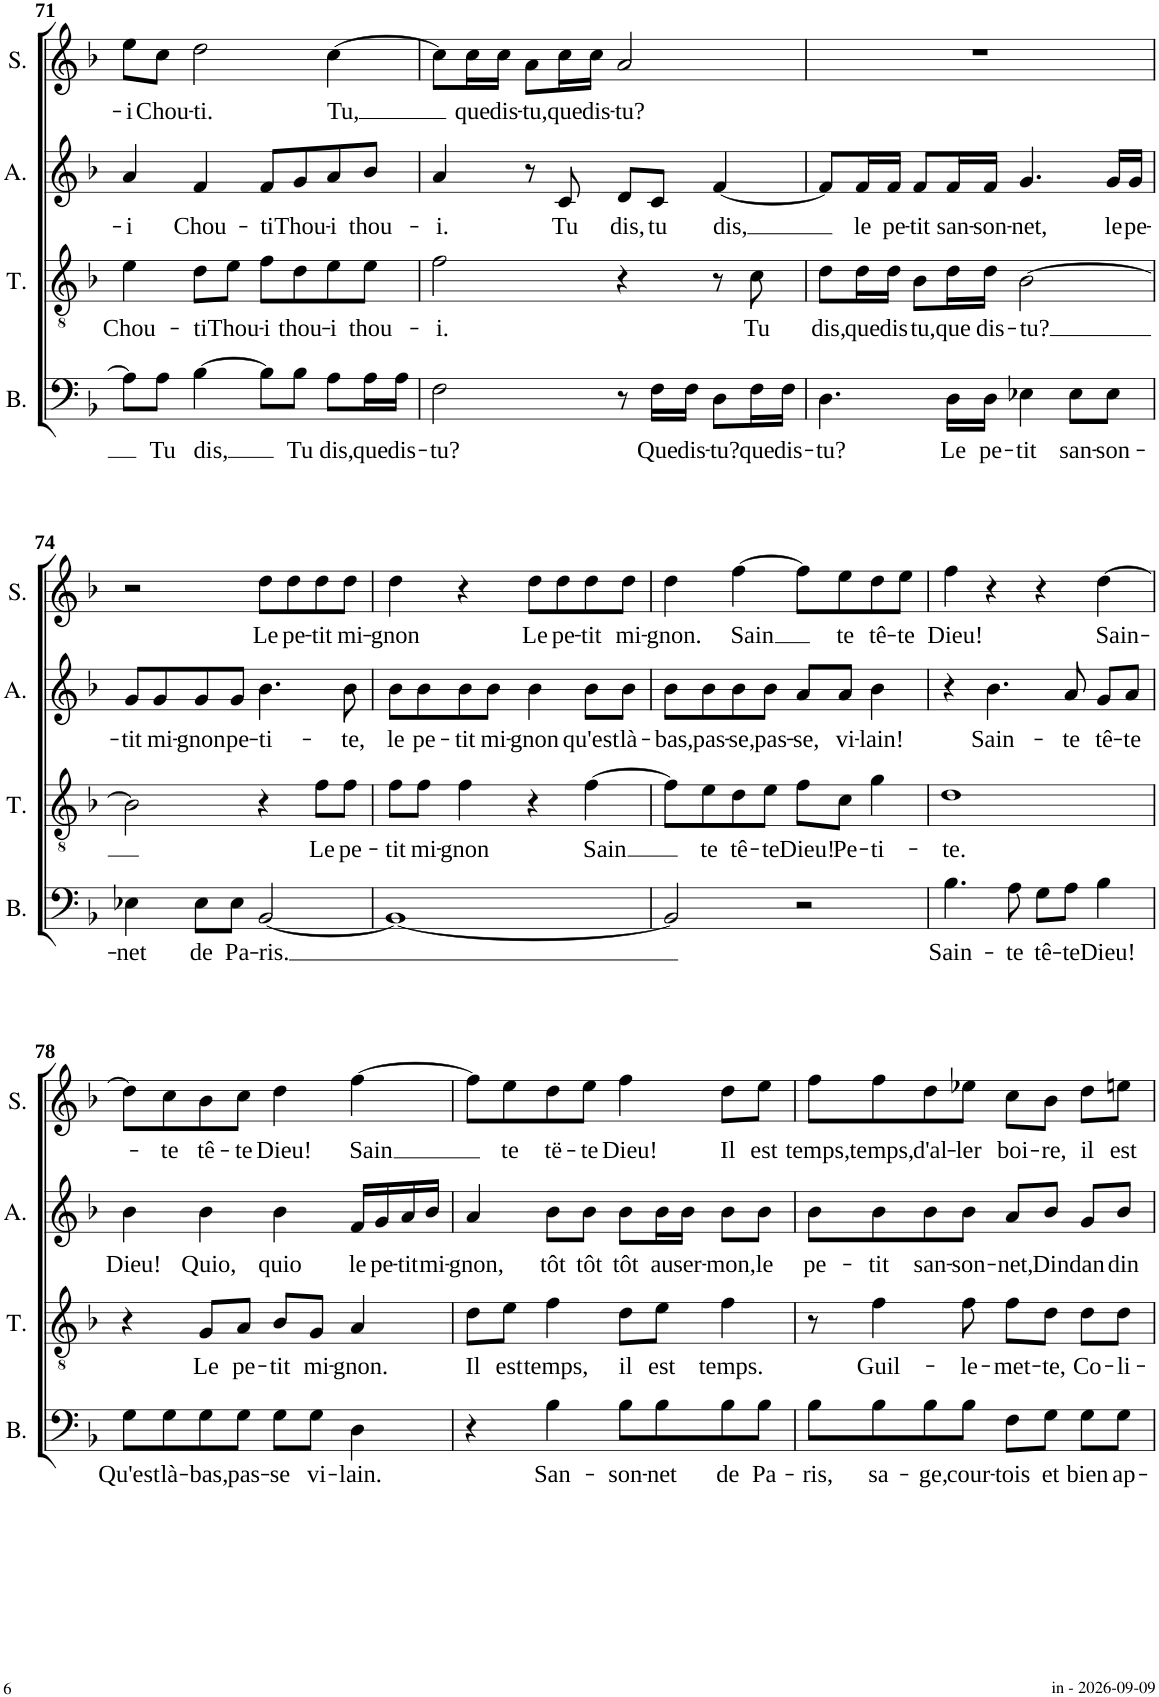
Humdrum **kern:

**kern	**text	**kern	**text	**kern	**text	**kern	**text
*part4	*part4	*part3	*part3	*part2	*part2	*part1	*part1
*staff4	*staff4	*staff3	*staff3	*staff2	*staff2	*staff1	*staff1
*I"Basse	*	*I"Ténor	*	*I"Alto	*	*I"Soprano	*
*I'B.	*	*I'T.	*	*I'A.	*	*I'S.	*
!!LO:PB:g=z
*clefF4	*	*clefGv2	*	*clefG2	*	*clefG2	*
*k[b-]	*	*k[b-]	*	*k[b-]	*	*k[b-]	*
*M4/4	*	*M4/4	*	*M4/4	*	*M4/4	*
*met(c)	*	*met(c)	*	*met(c)	*	*met(c)	*
=71	=71	=71	=71	=71	=71	=71	=71
!	!	!	!LO:LY:b	!	!LO:LY:b	!	!LO:LY:b
8A\L]	.	4e\	Chou-	4a/	-i	8ee\L	-i
!	!LO:LY:b	!	!	!	!	!	!LO:LY:b
8A\J	Tu	.	.	.	.	8cc\J	Chou-
!	!LO:LY:b	!	!LO:LY:b	!	!LO:LY:b	!	!LO:LY:b
[4B-\	dis,	8d\L	-ti	4f/	Chou-	2dd\	-ti.
!	!	!	!LO:LY:b	!	!	!	!
.	.	8e\J	Thou-	.	.	.	.
!	!	!	!LO:LY:b	!	!LO:LY:b	!	!
8B-\L]	.	8f\L	-i	8f/L	-ti	.	.
!	!LO:LY:b	!	!LO:LY:b	!	!LO:LY:b	!	!
8B-\J	Tu	8d\	thou-	8g/	Thou-	.	.
!	!LO:LY:b	!	!LO:LY:b	!	!LO:LY:b	!	!LO:LY:b
8A\L	dis,	8e\	-i	8a/	-i	[4cc\	-Tu,
!	!LO:LY:b	!	!LO:LY:b	!	!LO:LY:b	!	!
16A\L	que	8e\J	thou-	8b-/J	thou-	.	.
!	!LO:LY:b	!	!	!	!	!	!
16A\JJ	dis-	.	.	.	.	.	.
=72	=72	=72	=72	=72	=72	=72	=72
!	!LO:LY:b	!	!LO:LY:b	!	!LO:LY:b	!	!
2F\	-tu?	2f\	-i.	4a/	-i.	8cc\L]	.
!	!	!	!	!	!	!	!LO:LY:b
.	.	.	.	.	.	16cc\L	que
!	!	!	!	!	!	!	!LO:LY:b
.	.	.	.	.	.	16cc\JJ	dis-
!	!	!	!	!	!	!	!LO:LY:b
.	.	.	.	8r	.	8a\L	-tu,
!	!	!	!	!	!LO:LY:b	!	!LO:LY:b
.	.	.	.	8c/	Tu	16cc\L	que
!	!	!	!	!	!	!	!LO:LY:b
.	.	.	.	.	.	16cc\JJ	dis-
!	!	!	!	!	!LO:LY:b	!	!LO:LY:b
8r	.	4r	.	8d/L	dis,	2a/	-tu?
!	!LO:LY:b	!	!	!	!LO:LY:b	!	!
16F\LL	Que	.	.	8c/J	tu	.	.
!	!LO:LY:b	!	!	!	!	!	!
16F\JJ	dis-	.	.	.	.	.	.
!	!LO:LY:b	!	!	!	!LO:LY:b	!	!
8D\L	-tu?	8r	.	[4f/	dis,	.	.
!	!LO:LY:b	!	!LO:LY:b	!	!	!	!
16F\L	que	8c\	Tu	.	.	.	.
!	!LO:LY:b	!	!	!	!	!	!
16F\JJ	dis-	.	.	.	.	.	.
=73	=73	=73	=73	=73	=73	=73	=73
!	!LO:LY:b	!	!LO:LY:b	!	!	!	!
4.D\	-tu?	8d\L	dis,	8f/L]	.	1r	.
!	!	!	!LO:LY:b	!	!LO:LY:b	!	!
.	.	16d\L	que	16f/L	le	.	.
!	!	!	!LO:LY:b	!	!LO:LY:b	!	!
.	.	16d\JJ	dis	16f/JJ	pe-	.	.
!	!	!	!LO:LY:b	!	!LO:LY:b	!	!
.	.	8B-\L	tu,	8f/L	-tit	.	.
!	!LO:LY:b	!	!LO:LY:b	!	!LO:LY:b	!	!
16D\LL	Le	16d\L	que	16f/L	san-	.	.
!	!LO:LY:b	!	!LO:LY:b	!	!LO:LY:b	!	!
16D\JJ	pe-	16d\JJ	dis-	16f/JJ	-son-	.	.
!	!LO:LY:b	!	!LO:LY:b	!	!LO:LY:b	!	!
4E-X\	-tit	[2B-\	-tu?	4.g/	-net,	.	.
!	!LO:LY:b	!	!	!	!	!	!
8E-\L	san-	.	.	.	.	.	.
!	!LO:LY:b	!	!	!	!LO:LY:b	!	!
8E-\J	-son-	.	.	16g/LL	le	.	.
!	!	!	!	!	!LO:LY:b	!	!
.	.	.	.	16g/JJ	pe-	.	.
!!LO:LB:g=z
=74	=74	=74	=74	=74	=74	=74	=74
!	!LO:LY:b	!	!	!	!LO:LY:b	!	!
4E-X\	-net	2B-\]	.	8g/L	-tit	2r	.
!	!	!	!	!	!LO:LY:b	!	!
.	.	.	.	8g/	mi-	.	.
!	!LO:LY:b	!	!	!	!LO:LY:b	!	!
8E-\L	de	.	.	8g/	-gnon	.	.
!	!LO:LY:b	!	!	!	!LO:LY:b	!	!
8E-\J	Pa-	.	.	8g/J	pe-	.	.
!	!LO:LY:b	!	!	!	!LO:LY:b	!	!LO:LY:b
[2BB-/	-ris.	4r	.	4.b-\	-ti-	8dd\L	Le
!	!	!	!	!	!	!	!LO:LY:b
.	.	.	.	.	.	8dd\	pe-
!	!	!	!LO:LY:b	!	!	!	!LO:LY:b
.	.	8f\L	Le	.	.	8dd\	-tit
!	!	!	!LO:LY:b	!	!LO:LY:b	!	!LO:LY:b
.	.	8f\J	pe-	8b-\	-te,	8dd\J	mi-
=75	=75	=75	=75	=75	=75	=75	=75
!	!	!	!LO:LY:b	!	!LO:LY:b	!	!LO:LY:b
1BB-_	.	8f\L	-tit	8b-\L	le	4dd\	-gnon
!	!	!	!LO:LY:b	!	!LO:LY:b	!	!
.	.	8f\J	mi-	8b-\	pe-	.	.
!	!	!	!LO:LY:b	!	!LO:LY:b	!	!
.	.	4f\	-gnon	8b-\	-tit	4r	.
!	!	!	!	!	!LO:LY:b	!	!
.	.	.	.	8b-\J	mi-	.	.
!	!	!	!	!	!LO:LY:b	!	!LO:LY:b
.	.	4r	.	4b-\	-gnon	8dd\L	Le
!	!	!	!	!	!	!	!LO:LY:b
.	.	.	.	.	.	8dd\	pe-
!	!	!	!LO:LY:b	!	!LO:LY:b	!	!LO:LY:b
.	.	[4f\	Sain	8b-\L	qu'est	8dd\	-tit
!	!	!	!	!	!LO:LY:b	!	!LO:LY:b
.	.	.	.	8b-\J	là-	8dd\J	mi-
=76	=76	=76	=76	=76	=76	=76	=76
!	!	!	!	!	!LO:LY:b	!	!LO:LY:b
2BB-/]	.	8f\L]	.	8b-\L	-bas,	4dd\	-gnon.
!	!	!	!LO:LY:b	!	!LO:LY:b	!	!
.	.	8e\	te	8b-\	pas-	.	.
!	!	!	!LO:LY:b	!	!LO:LY:b	!	!LO:LY:b
.	.	8d\	tê-	8b-\	-se,	[4ff\	Sain
!	!	!	!LO:LY:b	!	!LO:LY:b	!	!
.	.	8e\J	-te	8b-\J	pas-	.	.
!	!	!	!LO:LY:b	!	!LO:LY:b	!	!
2r	.	8f\L	Dieu!	8a/L	-se,	8ff\L]	.
!	!	!	!LO:LY:b	!	!LO:LY:b	!	!LO:LY:b
.	.	8c\J	Pe-	8a/J	vi-	8ee\	te
!	!	!	!LO:LY:b	!	!LO:LY:b	!	!LO:LY:b
.	.	4g\	-ti-	4b-\	-lain!	8dd\	tê-
!	!	!	!	!	!	!	!LO:LY:b
.	.	.	.	.	.	8ee\J	-te
=77	=77	=77	=77	=77	=77	=77	=77
!	!LO:LY:b	!	!LO:LY:b	!	!	!	!LO:LY:b
4.B-\	Sain-	1d	-te.	4r	.	4ff\	Dieu!
!	!	!	!	!	!LO:LY:b	!	!
.	.	.	.	4.b-\	Sain-	4r	.
!	!LO:LY:b	!	!	!	!	!	!
8A\	-te	.	.	.	.	.	.
!	!LO:LY:b	!	!	!	!	!	!
8G\L	tê-	.	.	.	.	4r	.
!	!LO:LY:b	!	!	!	!LO:LY:b	!	!
8A\J	-te	.	.	8a/	-te	.	.
!	!LO:LY:b	!	!	!	!LO:LY:b	!	!LO:LY:b
4B-\	Dieu!	.	.	8g/L	tê-	[4dd\	Sain-
!	!	!	!	!	!LO:LY:b	!	!
.	.	.	.	8a/J	-te	.	.
!!LO:LB:g=z
=78	=78	=78	=78	=78	=78	=78	=78
!	!LO:LY:b	!	!	!	!LO:LY:b	!	!
8G\L	Qu'est	4r	.	4b-\	Dieu!	8dd\L]	.
!	!LO:LY:b	!	!	!	!	!	!LO:LY:b
8G\	là-	.	.	.	.	8cc\	-te
!	!LO:LY:b	!	!LO:LY:b	!	!LO:LY:b	!	!LO:LY:b
8G\	-bas,	8G/L	Le	4b-\	Quio,	8b-\	tê-
!	!LO:LY:b	!	!LO:LY:b	!	!	!	!LO:LY:b
8G\J	pas-	8A/J	pe-	.	.	8cc\J	-te
!	!LO:LY:b	!	!LO:LY:b	!	!LO:LY:b	!	!LO:LY:b
8G\L	-se	8B-/L	-tit	4b-\	quio	4dd\	Dieu!
!	!LO:LY:b	!	!LO:LY:b	!	!	!	!
8G\J	vi-	8G/J	mi-	.	.	.	.
!	!LO:LY:b	!	!LO:LY:b	!	!LO:LY:b	!	!LO:LY:b
4D\	-lain.	4A/	-gnon.	16f/LL	le	[4ff\	-Sain
!	!	!	!	!	!LO:LY:b	!	!
.	.	.	.	16g/	pe-	.	.
!	!	!	!	!	!LO:LY:b	!	!
.	.	.	.	16a/	-tit	.	.
!	!	!	!	!	!LO:LY:b	!	!
.	.	.	.	16b-/JJ	mi-	.	.
=79	=79	=79	=79	=79	=79	=79	=79
!	!	!	!LO:LY:b	!	!LO:LY:b	!	!
4r	.	8d\L	Il	4a/	-gnon,	8ff\L]	.
!	!	!	!LO:LY:b	!	!	!	!LO:LY:b
.	.	8e\J	est	.	.	8ee\	te
!	!LO:LY:b	!	!LO:LY:b	!	!LO:LY:b	!	!LO:LY:b
4B-\	San-	4f\	temps,	8b-\L	tôt	8dd\	të-
!	!	!	!	!	!LO:LY:b	!	!LO:LY:b
.	.	.	.	8b-\J	tôt	8ee\J	-te
!	!LO:LY:b	!	!LO:LY:b	!	!LO:LY:b	!	!LO:LY:b
8B-\L	-son-	8d\L	il	8b-\L	tôt	4ff\	Dieu!
!	!LO:LY:b	!	!LO:LY:b	!	!LO:LY:b	!	!
8B-\	-net	8e\J	est	16b-\L	au	.	.
!	!	!	!	!	!LO:LY:b	!	!
.	.	.	.	16b-\JJ	ser-	.	.
!	!LO:LY:b	!	!LO:LY:b	!	!LO:LY:b	!	!LO:LY:b
8B-\	de	4f\	temps.	8b-\L	-mon,	8dd\L	Il
!	!LO:LY:b	!	!	!	!LO:LY:b	!	!LO:LY:b
8B-\J	Pa-	.	.	8b-\J	le	8ee\J	est
=80	=80	=80	=80	=80	=80	=80	=80
!	!LO:LY:b	!	!	!	!LO:LY:b	!	!LO:LY:b
8B-\L	-ris,	8r	.	8b-\L	pe-	8ff\L	temps,
!	!LO:LY:b	!	!LO:LY:b	!	!LO:LY:b	!	!LO:LY:b
8B-\	sa-	4f\	Guil-	8b-\	-tit	8ff\	temps,
!	!LO:LY:b	!	!	!	!LO:LY:b	!	!LO:LY:b
8B-\	-ge,	.	.	8b-\	san-	8dd\	d'al-
!	!LO:LY:b	!	!LO:LY:b	!	!LO:LY:b	!	!LO:LY:b
8B-\J	cour-	8f\	-le-	8b-\J	-son-	8ee-X\J	-ler
!	!LO:LY:b	!	!LO:LY:b	!	!LO:LY:b	!	!LO:LY:b
8F\L	-tois	8f\L	-met-	8a/L	-net,	8cc\L	boi-
!	!LO:LY:b	!	!LO:LY:b	!	!LO:LY:b	!	!LO:LY:b
8G\J	et	8d\J	-te,	8b-/J	Din	8b-\J	-re,
!	!LO:LY:b	!	!LO:LY:b	!	!LO:LY:b	!	!LO:LY:b
8G\L	bien	8d\L	Co-	8g/L	dan	8dd\L	il
!	!LO:LY:b	!	!LO:LY:b	!	!LO:LY:b	!	!LO:LY:b
8G\J	ap-	8d\J	-li-	8b-/J	din	8een\J	est
=	=	=	=	=	=	=	=
*-	*-	*-	*-	*-	*-	*-	*-
